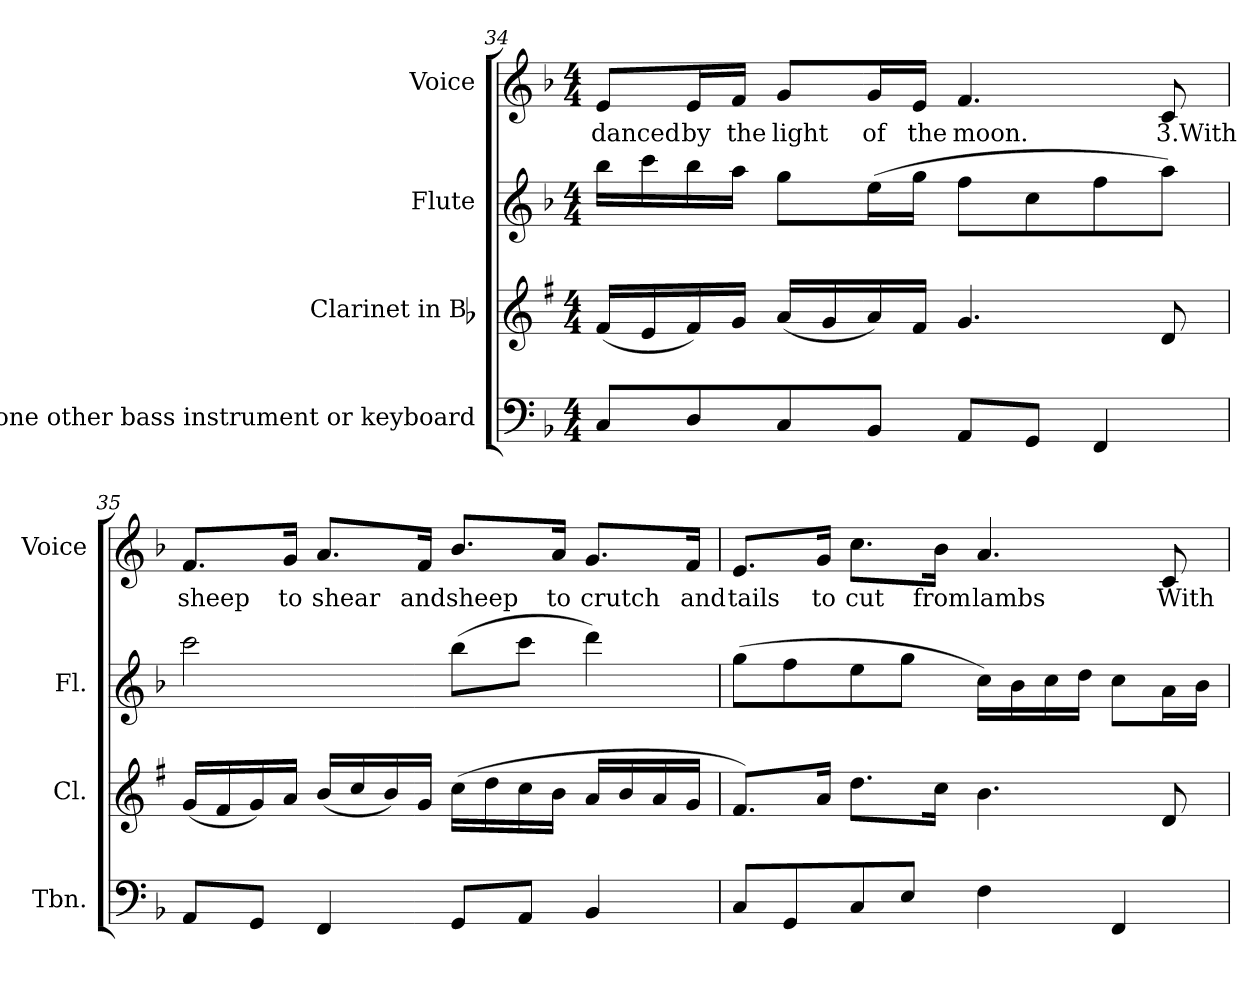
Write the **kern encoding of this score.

**kern	**kern	**kern	**kern	**text
*part4	*part3	*part2	*part1	*part1
*staff4	*staff3	*staff2	*staff1	*staff1
*I"Trombone other bass instrument  or keyboard	*I"Clarinet in Bb	*I"Flute	*I"Voice	*
*I'Tbn.	*I'Cl.	*I'Fl.	*I'Voice	*
*clefF4	*clefG2	*clefG2	*clefG2	*
*	*ITrd1c2	*	*	*
*k[b-]	*k[b-]	*k[b-]	*k[b-]	*
*F:	*F:	*F:	*F:	*
*M4/4	*M4/4	*M4/4	*M4/4	*
=34	=34	=34	=34	=34
!	!	!	!	!LO:LY:b:color=#000000
8Ci/L	(16ei/LL	16bb-i\LL	8ei/L	danced
.	16di/	16ccci\	.	.
!	!	!	!	!LO:LY:b:color=#000000
8Di/	16ei/)	16bb-i\	16ei/L	by
!	!	!	!	!LO:LY:b:color=#000000
.	16fi/JJ	16aai\JJ	16fi/JJ	the
!	!	!	!	!LO:LY:b:color=#000000
8Ci/	(16gi/LL	8ggi\L	8gi/L	light
.	16fi/	.	.	.
!	!	!	!	!LO:LY:b:color=#000000
8BB-i/J	16gi/)	(16eei\L	16gi/L	of
!	!	!	!	!LO:LY:b:color=#000000
.	16ei/JJ	16ggi\JJ	16ei/JJ	the
!	!	!	!	!LO:LY:b:color=#000000
8AAi/L	4.fi/	8ffi\L	4.fi/	moon.
8GGi/J	.	8cci\	.	.
4FFi/	.	8ffi\	.	.
!	!	!	!	!LO:LY:b:color=#000000
.	8ci/	8aai\J)	8ci/	3.With
!!LO:LB:g=z
=35	=35	=35	=35	=35
!	!	!	!	!LO:LY:b:color=#000000
8AAi/L	(16fi/LL	2ccci\	8.fi/L	sheep
.	16ei/	.	.	.
8GGi/J	16fi/)	.	.	.
!	!	!	!	!LO:LY:b:color=#000000
.	16gi/JJ	.	16gi/Jk	to
!	!	!	!	!LO:LY:b:color=#000000
4FFi/	(16ai/LL	.	8.ai/L	shear
.	16b-i/	.	.	.
.	16ai/)	.	.	.
!	!	!	!	!LO:LY:b:color=#000000
.	16fi/JJ	.	16fi/Jk	and
!	!	!	!	!LO:LY:b:color=#000000
8GGi/L	(16b-i\LL	(8bb-i\L	8.b-i/L	sheep
.	16cci\	.	.	.
8AAi/J	16b-i\	8ccci\J	.	.
!	!	!	!	!LO:LY:b:color=#000000
.	16ai\JJ	.	16ai/Jk	to
!	!	!	!	!LO:LY:b:color=#000000
4BB-i/	16gi/LL	4dddi\)	8.gi/L	crutch
.	16ai/	.	.	.
.	16gi/	.	.	.
!	!	!	!	!LO:LY:b:color=#000000
.	16fi/JJ	.	16fi/Jk	and
=36	=36	=36	=36	=36
!	!	!	!	!LO:LY:b:color=#000000
8Ci/L	8.ei/L)	(8ggi\L	8.ei/L	tails
8GGi/	.	8ffi\	.	.
!	!	!	!	!LO:LY:b:color=#000000
.	16gi/Jk	.	16gi/Jk	to
!	!	!	!	!LO:LY:b:color=#000000
8Ci/	8.cci\L	8eei\	8.cci\L	cut
8Ei/J	.	8ggi\J	.	.
!	!	!	!	!LO:LY:b:color=#000000
.	16b-i\Jk	.	16b-i\Jk	from
!	!	!	!	!LO:LY:b:color=#000000
4Fi\	4.ai\	16cci\LL)	4.ai/	lambs
.	.	16b-i\	.	.
.	.	16cci\	.	.
.	.	16ddi\JJ	.	.
4FFi/	.	8cci\L	.	.
!	!	!	!	!LO:LY:b:color=#000000
.	8ci/	16ai\L	8ci/	With
.	.	16b-i\JJ	.	.
=	=	=	=	=
*-	*-	*-	*-	*-
